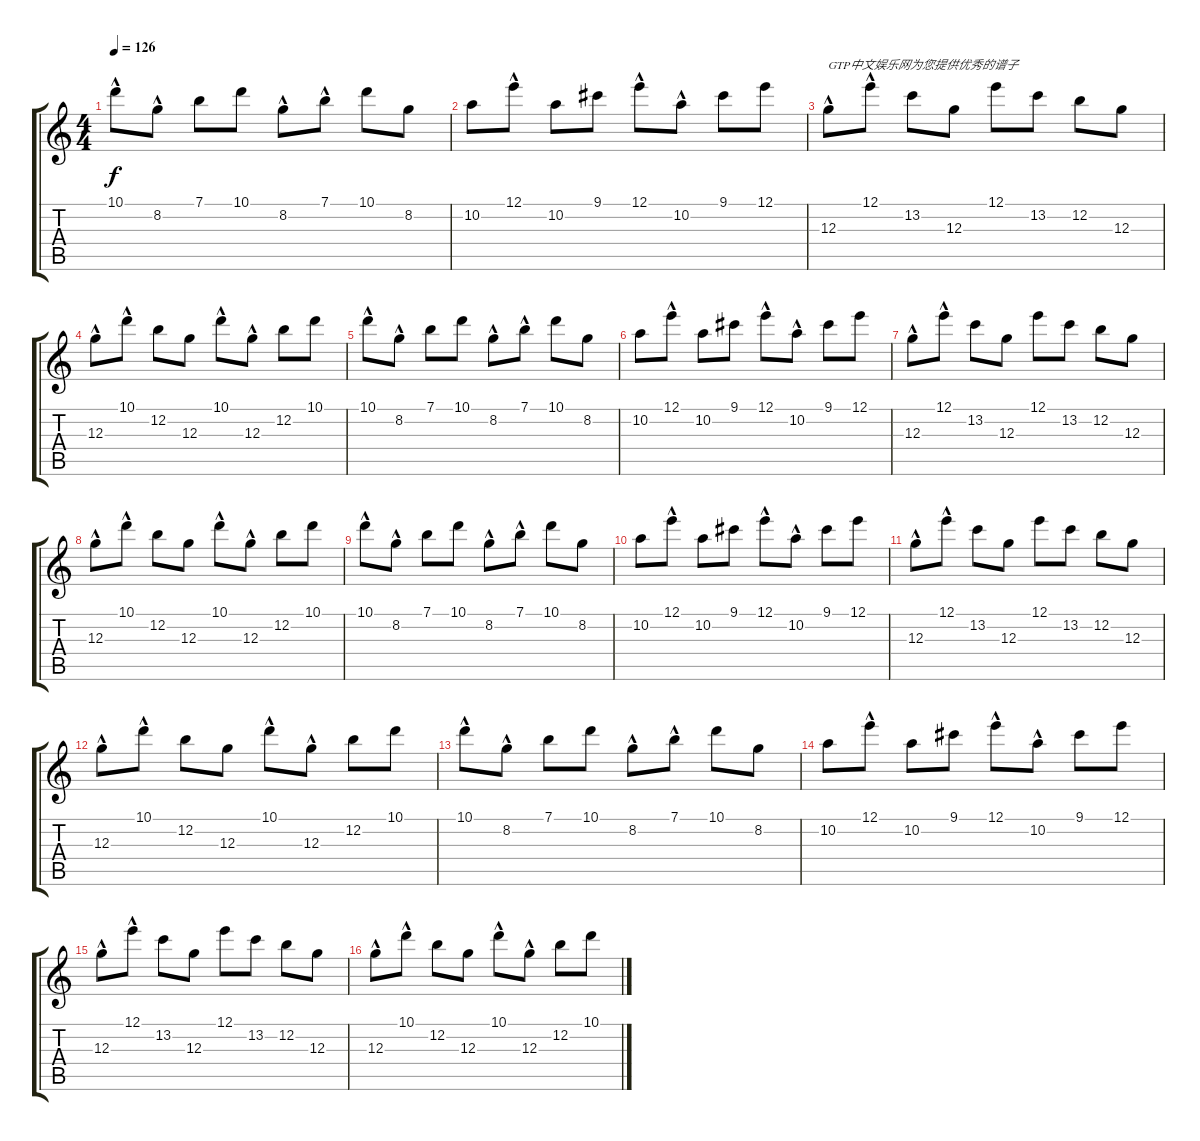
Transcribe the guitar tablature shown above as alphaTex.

\track "" {instrument electricguitarjazz}
\staff {score tabs}
\tuning (E4 B3 G3 D3 A2 E2) {hide}
\ts (4 4)
\tempo 126
\clef g2
\ks c
10.1{hac}.8{dy f instrument electricguitarjazz} 8.2{hac}.8 7.1.8 10.1.8 8.2{hac}.8 7.1{hac}.8 10.1.8 8.2.8 |
10.2.8 12.1{hac}.8 10.2.8 9.1.8 12.1{hac}.8 10.2{hac}.8 9.1.8 12.1.8 |
12.3{hac}.8{txt "GTP中文娱乐网为您提供优秀的谱子"} 12.1{hac}.8 13.2.8 12.3.8 12.1.8 13.2.8 12.2.8 12.3.8 |
12.3{hac}.8 10.1{hac}.8 12.2.8 12.3.8 10.1{hac}.8 12.3{hac}.8 12.2.8 10.1.8 |
10.1{hac}.8 8.2{hac}.8 7.1.8 10.1.8 8.2{hac}.8 7.1{hac}.8 10.1.8 8.2.8 |
10.2.8 12.1{hac}.8 10.2.8 9.1.8 12.1{hac}.8 10.2{hac}.8 9.1.8 12.1.8 |
12.3{hac}.8 12.1{hac}.8 13.2.8 12.3.8 12.1.8 13.2.8 12.2.8 12.3.8 |
12.3{hac}.8 10.1{hac}.8 12.2.8 12.3.8 10.1{hac}.8 12.3{hac}.8 12.2.8 10.1.8 |
10.1{hac}.8 8.2{hac}.8 7.1.8 10.1.8 8.2{hac}.8 7.1{hac}.8 10.1.8 8.2.8 |
10.2.8 12.1{hac}.8 10.2.8 9.1.8 12.1{hac}.8 10.2{hac}.8 9.1.8 12.1.8 |
12.3{hac}.8 12.1{hac}.8 13.2.8 12.3.8 12.1.8 13.2.8 12.2.8 12.3.8 |
12.3{hac}.8 10.1{hac}.8 12.2.8 12.3.8 10.1{hac}.8 12.3{hac}.8 12.2.8 10.1.8 |
10.1{hac}.8 8.2{hac}.8 7.1.8 10.1.8 8.2{hac}.8 7.1{hac}.8 10.1.8 8.2.8 |
10.2.8 12.1{hac}.8 10.2.8 9.1.8 12.1{hac}.8 10.2{hac}.8 9.1.8 12.1.8 |
12.3{hac}.8 12.1{hac}.8 13.2.8 12.3.8 12.1.8 13.2.8 12.2.8 12.3.8 |
12.3{hac}.8 10.1{hac}.8 12.2.8 12.3.8 10.1{hac}.8 12.3{hac}.8 12.2.8 10.1.8
